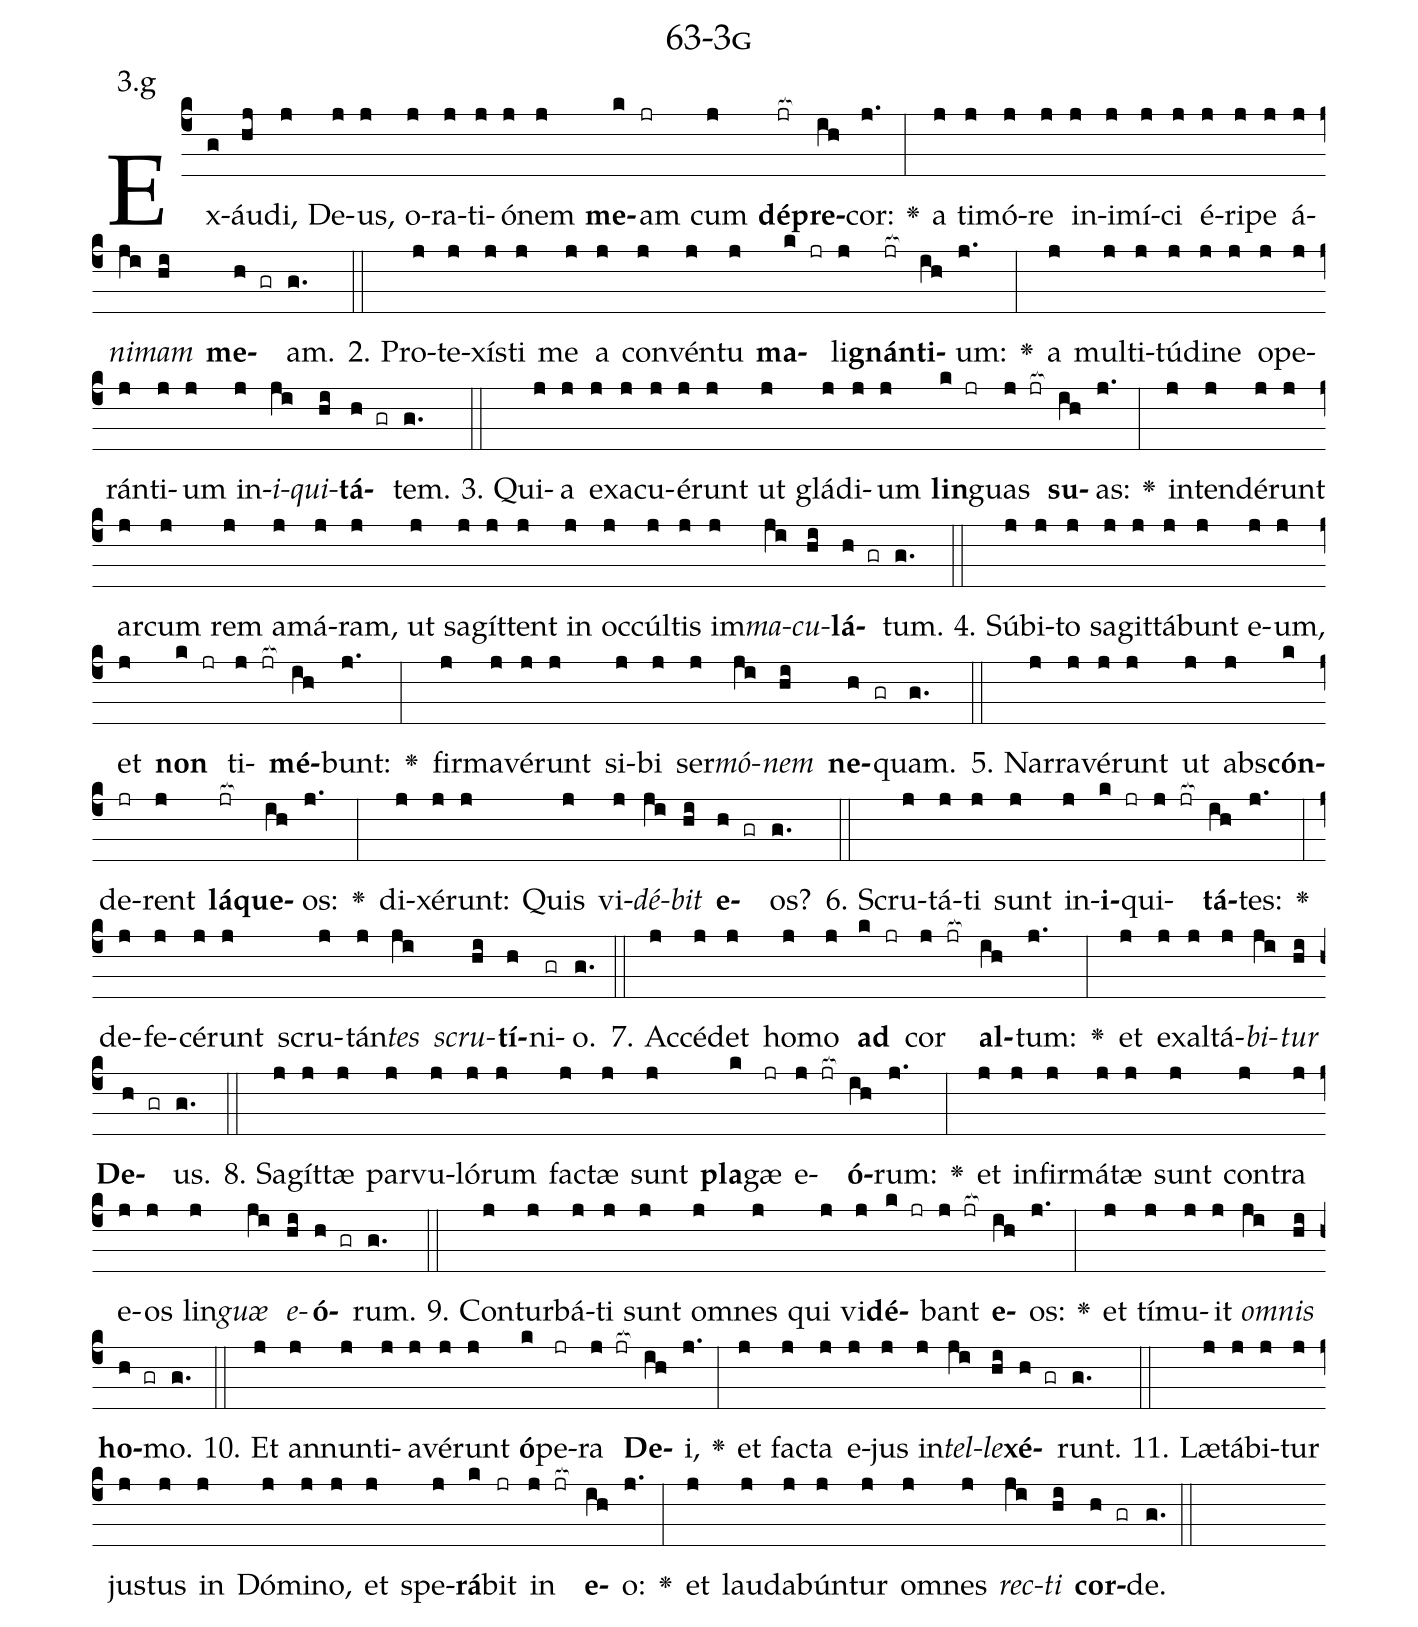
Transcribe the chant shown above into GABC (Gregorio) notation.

name: 63-3g;
annotation: 3.g;
%%
(c4)Ex(g)áu(hj)di,(j) De(j)us,(j) o(j)ra(j)ti(j)ó(j)nem(j) <b>me</b>(k)am(jr) cum(j) <b>dé</b>(jr[ocb:1{])<b>pre</b>(ih[ocb:0}])cor:(j.) <v>\greheightstar</v>(:) a(j) ti(j)mó(j)re(j) in(j)i(j)mí(j)ci(j) é(j)ri(j)pe(j) á(j)<i>ni</i>(ji)<i>mam</i>(hi) <b>me</b>(h gr)am.(g.) (::)
2. Pro(j)te(j)xís(j)ti(j) me(j) a(j) con(j)vén(j)tu(j) <b>ma</b>(k jr)li(j)<b>gnán</b>(jr[ocb:1{])<b>ti</b>(ih[ocb:0}])um:(j.) <v>\greheightstar</v>(:) a(j) mul(j)ti(j)tú(j)di(j)ne(j) o(j)pe(j)rán(j)ti(j)um(j) in(j)<i>i</i>(ji)<i>qui</i>(hi)<b>tá</b>(h gr)tem.(g.) (::)
3. Qui(j)a(j) ex(j)a(j)cu(j)é(j)runt(j) ut(j) glá(j)di(j)um(j) <b>lin</b>(k jr)guas(j jr[ocb:1{]) <b>su</b>(ih[ocb:0}])as:(j.) <v>\greheightstar</v>(:) in(j)ten(j)dé(j)runt(j) ar(j)cum(j) rem(j) a(j)má(j)ram,(j) ut(j) sa(j)gít(j)tent(j) in(j) oc(j)cúl(j)tis(j) im(j)<i>ma</i>(ji)<i>cu</i>(hi)<b>lá</b>(h gr)tum.(g.) (::)
4. Súb(j)i(j)to(j) sa(j)git(j)tá(j)bunt(j) e(j)um,(j) et(j) <b>non</b>(k jr) ti(j jr[ocb:1{])<b>mé</b>(ih[ocb:0}])bunt:(j.) <v>\greheightstar</v>(:) fir(j)ma(j)vé(j)runt(j) si(j)bi(j) ser(j)<i>mó</i>(ji)<i>nem</i>(hi) <b>ne</b>(h gr)quam.(g.) (::)
5. Nar(j)ra(j)vé(j)runt(j) ut(j) abs(j)<b>cón</b>(k)de(jr)rent(j) <b>lá</b>(jr[ocb:1{])<b>que</b>(ih[ocb:0}])os:(j.) <v>\greheightstar</v>(:) di(j)xé(j)runt:(j) Quis(j) vi(j)<i>dé</i>(ji)<i>bit</i>(hi) <b>e</b>(h gr)os?(g.) (::)
6. Scru(j)tá(j)ti(j) sunt(j) in(j)<b>i</b>(k jr)qui(j jr[ocb:1{])<b>tá</b>(ih[ocb:0}])tes:(j.) <v>\greheightstar</v>(:) de(j)fe(j)cé(j)runt(j) scru(j)tán(j)<i>tes</i>(ji) <i>scru</i>(hi)<b>tí</b>(h)ni(gr)o.(g.) (::)
7. Ac(j)cé(j)det(j) ho(j)mo(j) <b>ad</b>(k jr) cor(j jr[ocb:1{]) <b>al</b>(ih[ocb:0}])tum:(j.) <v>\greheightstar</v>(:) et(j) ex(j)al(j)tá(j)<i>bi</i>(ji)<i>tur</i>(hi) <b>De</b>(h gr)us.(g.) (::)
8. Sa(j)gít(j)tæ(j) par(j)vu(j)ló(j)rum(j) fac(j)tæ(j) sunt(j) <b>pla</b>(k)gæ(jr) e(j jr[ocb:1{])<b>ó</b>(ih[ocb:0}])rum:(j.) <v>\greheightstar</v>(:) et(j) in(j)fir(j)má(j)tæ(j) sunt(j) con(j)tra(j) e(j)os(j) lin(j)<i>guæ</i>(ji) <i>e</i>(hi)<b>ó</b>(h gr)rum.(g.) (::)
9. Con(j)tur(j)bá(j)ti(j) sunt(j) om(j)nes(j) qui(j) vi(j)<b>dé</b>(k jr)bant(j jr[ocb:1{]) <b>e</b>(ih[ocb:0}])os:(j.) <v>\greheightstar</v>(:) et(j) tí(j)mu(j)it(j) <i>om</i>(ji)<i>nis</i>(hi) <b>ho</b>(h gr)mo.(g.) (::)
10. Et(j) an(j)nun(j)ti(j)a(j)vé(j)runt(j) <b>ó</b>(k)pe(jr)ra(j jr[ocb:1{]) <b>De</b>(ih[ocb:0}])i,(j.) <v>\greheightstar</v>(:) et(j) fac(j)ta(j) e(j)jus(j) in(j)<i>tel</i>(ji)<i>le</i>(hi)<b>xé</b>(h gr)runt.(g.) (::)
11. Læ(j)tá(j)bi(j)tur(j) jus(j)tus(j) in(j) Dó(j)mi(j)no,(j) et(j) spe(j)<b>rá</b>(k)bit(jr) in(j jr[ocb:1{]) <b>e</b>(ih[ocb:0}])o:(j.) <v>\greheightstar</v>(:) et(j) lau(j)da(j)bún(j)tur(j) om(j)nes(j) <i>rec</i>(ji)<i>ti</i>(hi) <b>cor</b>(h gr)de.(g.) (::)
